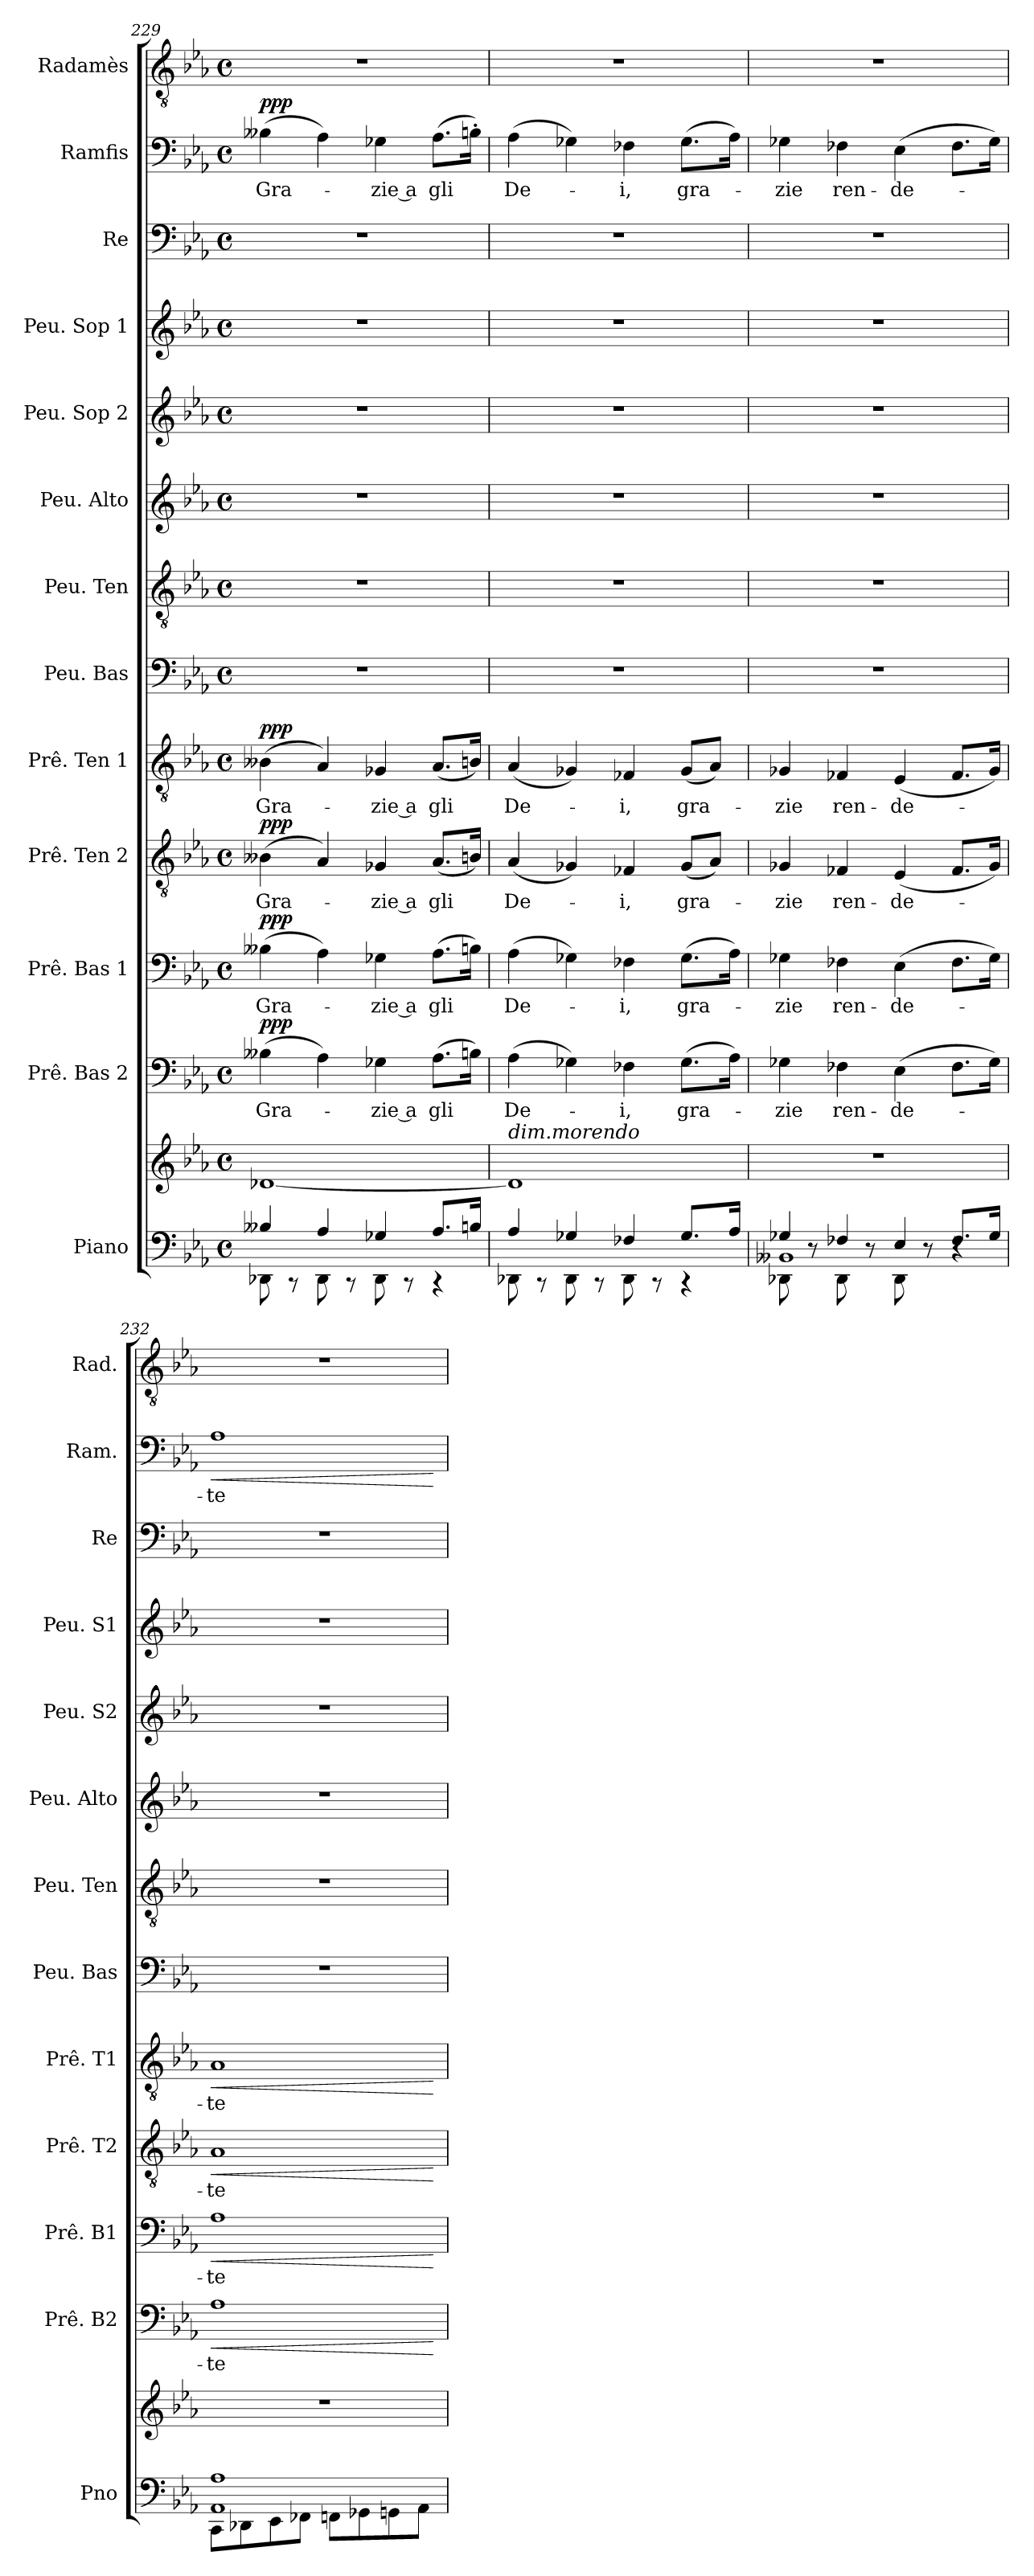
**kern	**kern	**dynam	**kern	**text	**dynam	**kern	**text	**dynam	**kern	**text	**dynam	**kern	**text	**dynam	**kern	**kern	**kern	**kern	**kern	**kern	**kern	**text	**dynam	**kern
*part13	*part13	*part13	*part12	*part12	*part12	*part11	*part11	*part11	*part10	*part10	*part10	*part9	*part9	*part9	*part8	*part7	*part6	*part5	*part4	*part3	*part2	*part2	*part2	*part1
*staff14	*staff13	*staff13/14	*staff12	*staff12	*staff12	*staff11	*staff11	*staff11	*staff10	*staff10	*staff10	*staff9	*staff9	*staff9	*staff8	*staff7	*staff6	*staff5	*staff4	*staff3	*staff2	*staff2	*staff2	*staff1
*I"Piano	*	*	*I"Prê. Bas 2	*	*	*I"Prê. Bas 1	*	*	*I"Prê. Ten 2	*	*	*I"Prê. Ten 1	*	*	*I"Peu. Bas	*I"Peu. Ten	*I"Peu. Alto	*I"Peu. Sop 2	*I"Peu. Sop 1	*I"Re	*I"Ramfis	*	*	*I"Radamès
*I'Pno	*	*	*I'Prê. B2	*	*	*I'Prê. B1	*	*	*I'Prê. T2	*	*	*I'Prê. T1	*	*	*I'Peu. Bas	*I'Peu. Ten	*I'Peu. Alto	*I'Peu. S2	*I'Peu. S1	*I'Re	*I'Ram.	*	*	*I'Rad.
!!LO:PB:g=z
*clefF4	*clefG2	*	*clefF4	*	*	*clefF4	*	*	*clefGv2	*	*	*clefGv2	*	*	*clefF4	*clefGv2	*clefG2	*clefG2	*clefG2	*clefF4	*clefF4	*	*	*clefGv2
*k[b-e-a-]	*k[b-e-a-]	*	*k[b-e-a-]	*	*	*k[b-e-a-]	*	*	*k[b-e-a-]	*	*	*k[b-e-a-]	*	*	*k[b-e-a-]	*k[b-e-a-]	*k[b-e-a-]	*k[b-e-a-]	*k[b-e-a-]	*k[b-e-a-]	*k[b-e-a-]	*	*	*k[b-e-a-]
*M4/4	*M4/4	*	*M4/4	*	*	*M4/4	*	*	*M4/4	*	*	*M4/4	*	*	*M4/4	*M4/4	*M4/4	*M4/4	*M4/4	*M4/4	*M4/4	*	*	*M4/4
*met(c)	*met(c)	*	*met(c)	*	*	*met(c)	*	*	*met(c)	*	*	*met(c)	*	*	*met(c)	*met(c)	*met(c)	*met(c)	*met(c)	*met(c)	*met(c)	*	*	*met(c)
=229	=229	=229	=229	=229	=229	=229	=229	=229	=229	=229	=229	=229	=229	=229	=229	=229	=229	=229	=229	=229	=229	=229	=229	=229
*^	*	*	*	*	*	*	*	*	*	*	*	*	*	*	*	*	*	*	*	*	*	*	*	*
!	!	!	!LO:DY:a=2	!	!LO:LY:b:color=#0055FF	!	!	!LO:LY:b:color=#0055FF	!	!	!LO:LY:b:color=#0055FF	!	!	!LO:LY:b:color=#0055FF	!	!	!	!	!	!	!	!	!LO:LY:b:color=#0055FF	!	!
!	!	!	!LO:DY:n=1:a	!	!	!LO:DY:a	!	!	!LO:DY:a	!	!	!LO:DY:a	!	!	!LO:DY:a	!	!	!	!	!	!	!	!	!LO:DY:a	!
4B--X/	8DD-X\	[1d-X	ppp f	(>4B--X\	Gra-	ppp	(>4B--X\	Gra-	ppp	(>4B--X\	Gra-	ppp	(>4B--X\	Gra-	ppp	1r	1r	1r	1r	1r	1r	(>4B--X\	Gra-	ppp	1r
.	8r	.	.	.	.	.	.	.	.	.	.	.	.	.	.	.	.	.	.	.	.	.	.	.	.
4A-/	8DD-\	.	.	4A-\)	.	.	4A-\)	.	.	4A-/)	.	.	4A-/)	.	.	.	.	.	.	.	.	4A-\)	.	.	.
.	8r	.	.	.	.	.	.	.	.	.	.	.	.	.	.	.	.	.	.	.	.	.	.	.	.
!	!	!	!	!	!LO:LY:b:color=#0055FF	!	!	!LO:LY:b:color=#0055FF	!	!	!LO:LY:b:color=#0055FF	!	!	!LO:LY:b:color=#0055FF	!	!	!	!	!	!	!	!	!LO:LY:b:color=#0055FF	!	!
4G-X/	8DD-\	.	.	4G-X\	-zie a	.	4G-X\	-zie a	.	4G-X/	-zie a	.	4G-X/	-zie a	.	.	.	.	.	.	.	4G-X\	-zie a	.	.
.	8r	.	.	.	.	.	.	.	.	.	.	.	.	.	.	.	.	.	.	.	.	.	.	.	.
!	!	!	!	!	!LO:LY:b:color=#0055FF	!	!	!LO:LY:b:color=#0055FF	!	!	!LO:LY:b:color=#0055FF	!	!	!LO:LY:b:color=#0055FF	!	!	!	!	!	!	!	!	!LO:LY:b:color=#0055FF	!	!
8.A-/L	4r	.	.	(>8.A-\L	gli	.	(>8.A-\L	gli	.	(<8.A-/L	gli	.	(<8.A-/L	gli	.	.	.	.	.	.	.	(>8.A-\L	gli	.	.
16Bn/Jk	.	.	.	16Bn\Jk)	.	.	16Bn\Jk)	.	.	16Bn/Jk)	.	.	16Bn/Jk)	.	.	.	.	.	.	.	.	16Bn'\Jk)	.	.	.
=230	=230	=230	=230	=230	=230	=230	=230	=230	=230	=230	=230	=230	=230	=230	=230	=230	=230	=230	=230	=230	=230	=230	=230	=230	=230
!	!	!LO:TX:a:i:t=dim.morendo	!	!	!	!	!	!	!	!	!	!	!	!	!	!	!	!	!	!	!	!	!	!	!
!	!	!	!	!	!LO:LY:b:color=#0055FF	!	!	!LO:LY:b:color=#0055FF	!	!	!LO:LY:b:color=#0055FF	!	!	!LO:LY:b:color=#0055FF	!	!	!	!	!	!	!	!	!LO:LY:b:color=#0055FF	!	!
4A-/	8DD-X\	1d-]	.	(>4A-\	De-	.	(>4A-\	De-	.	(<4A-/	De-	.	(<4A-/	De-	.	1r	1r	1r	1r	1r	1r	(>4A-\	De-	.	1r
.	8r	.	.	.	.	.	.	.	.	.	.	.	.	.	.	.	.	.	.	.	.	.	.	.	.
4G-X/	8DD-\	.	.	4G-X\)	.	.	4G-X\)	.	.	4G-X/)	.	.	4G-X/)	.	.	.	.	.	.	.	.	4G-X\)	.	.	.
.	8r	.	.	.	.	.	.	.	.	.	.	.	.	.	.	.	.	.	.	.	.	.	.	.	.
!	!	!	!	!	!LO:LY:b:color=#0055FF	!	!	!LO:LY:b:color=#0055FF	!	!	!LO:LY:b:color=#0055FF	!	!	!LO:LY:b:color=#0055FF	!	!	!	!	!	!	!	!	!LO:LY:b:color=#0055FF	!	!
4F-X/	8DD-\	.	.	4F-X\	-i,	.	4F-X\	-i,	.	4F-X/	-i,	.	4F-X/	-i,	.	.	.	.	.	.	.	4F-X\	-i,	.	.
.	8r	.	.	.	.	.	.	.	.	.	.	.	.	.	.	.	.	.	.	.	.	.	.	.	.
!	!	!	!	!	!LO:LY:b:color=#0055FF	!	!	!LO:LY:b:color=#0055FF	!	!	!LO:LY:b:color=#0055FF	!	!	!LO:LY:b:color=#0055FF	!	!	!	!	!	!	!	!	!LO:LY:b:color=#0055FF	!	!
8.G-/L	4r	.	.	(>8.G-\L	gra-	.	(>8.G-\L	gra-	.	(<8G-/L	gra-	.	(<8G-/L	gra-	.	.	.	.	.	.	.	(>8.G-\L	gra-	.	.
.	.	.	.	.	.	.	.	.	.	8A-/J)	.	.	8A-/J)	.	.	.	.	.	.	.	.	.	.	.	.
16A-/Jk	.	.	.	16A-\Jk)	.	.	16A-\Jk)	.	.	.	.	.	.	.	.	.	.	.	.	.	.	16A-\Jk)	.	.	.
=231	=231	=231	=231	=231	=231	=231	=231	=231	=231	=231	=231	=231	=231	=231	=231	=231	=231	=231	=231	=231	=231	=231	=231	=231	=231
*	*^	*	*	*	*	*	*	*	*	*	*	*	*	*	*	*	*	*	*	*	*	*	*	*	*
!	!	!	!	!	!	!LO:LY:b:color=#0055FF	!	!	!LO:LY:b:color=#0055FF	!	!	!LO:LY:b:color=#0055FF	!	!	!LO:LY:b:color=#0055FF	!	!	!	!	!	!	!	!	!LO:LY:b:color=#0055FF	!	!
4G-X/	8DD-X\	1BB--X	1r	.	4G-X\	-zie	.	4G-X\	-zie	.	4G-X/	-zie	.	4G-X/	-zie	.	1r	1r	1r	1r	1r	1r	4G-X\	-zie	.	1r
.	8r	.	.	.	.	.	.	.	.	.	.	.	.	.	.	.	.	.	.	.	.	.	.	.	.	.
!	!	!	!	!	!	!LO:LY:b:color=#0055FF	!	!	!LO:LY:b:color=#0055FF	!	!	!LO:LY:b:color=#0055FF	!	!	!LO:LY:b:color=#0055FF	!	!	!	!	!	!	!	!	!LO:LY:b:color=#0055FF	!	!
4F-X/	8DD-\	.	.	.	4F-X\	ren-	.	4F-X\	ren-	.	4F-X/	ren-	.	4F-X/	ren-	.	.	.	.	.	.	.	4F-X\	ren-	.	.
.	8r	.	.	.	.	.	.	.	.	.	.	.	.	.	.	.	.	.	.	.	.	.	.	.	.	.
!	!	!	!	!	!	!LO:LY:b:color=#0055FF	!	!	!LO:LY:b:color=#0055FF	!	!	!LO:LY:b:color=#0055FF	!	!	!LO:LY:b:color=#0055FF	!	!	!	!	!	!	!	!	!LO:LY:b:color=#0055FF	!	!
4E-/	8DD-\	.	.	.	(>4E-\	-de-	.	(>4E-\	-de-	.	(<4E-/	-de-	.	(<4E-/	-de-	.	.	.	.	.	.	.	(>4E-\	-de-	.	.
.	8r	.	.	.	.	.	.	.	.	.	.	.	.	.	.	.	.	.	.	.	.	.	.	.	.	.
8.F-/L	4r	.	.	.	8.F-\L	.	.	8.F-\L	.	.	8.F-/L	.	.	8.F-/L	.	.	.	.	.	.	.	.	8.F-\L	.	.	.
16G-/Jk	.	.	.	.	16G-\Jk)	.	.	16G-\Jk)	.	.	16G-/Jk)	.	.	16G-/Jk)	.	.	.	.	.	.	.	.	16G-\Jk)	.	.	.
*	*v	*v	*	*	*	*	*	*	*	*	*	*	*	*	*	*	*	*	*	*	*	*	*	*	*	*
=232	=232	=232	=232	=232	=232	=232	=232	=232	=232	=232	=232	=232	=232	=232	=232	=232	=232	=232	=232	=232	=232	=232	=232	=232	=232
!	!	!	!	!	!LO:LY:b:color=#0055FF	!LO:HP:b	!	!LO:LY:b:color=#0055FF	!LO:HP:b	!	!LO:LY:b:color=#0055FF	!LO:HP:b	!	!LO:LY:b:color=#0055FF	!LO:HP:b	!	!	!	!	!	!	!	!LO:LY:b:color=#0055FF	!LO:HP:b	!
1AA- 1A-	8CC\L	1r	.	1A-	-te	<	1A-	-te	<	1A-	-te	<	1A-	-te	<	1r	1r	1r	1r	1r	1r	1A-	-te	<	1r
.	8DD-X\	.	.	.	.	.	.	.	.	.	.	.	.	.	.	.	.	.	.	.	.	.	.	.	.
.	8EE-\	.	.	.	.	.	.	.	.	.	.	.	.	.	.	.	.	.	.	.	.	.	.	.	.
.	8FF-X\J	.	.	.	.	.	.	.	.	.	.	.	.	.	.	.	.	.	.	.	.	.	.	.	.
.	8FFn\L	.	.	.	.	.	.	.	.	.	.	.	.	.	.	.	.	.	.	.	.	.	.	.	.
.	8GG-X\	.	.	.	.	.	.	.	.	.	.	.	.	.	.	.	.	.	.	.	.	.	.	.	.
.	8GGn\	.	.	.	.	.	.	.	.	.	.	.	.	.	.	.	.	.	.	.	.	.	.	.	.
.	8AA-\J	.	.	.	.	.	.	.	.	.	.	.	.	.	.	.	.	.	.	.	.	.	.	.	.
*v	*v	*	*	*	*	*	*	*	*	*	*	*	*	*	*	*	*	*	*	*	*	*	*	*	*
.	.	.	.	.	[	.	.	[	.	.	[	.	.	[	.	.	.	.	.	.	.	.	[	.
=	=	=	=	=	=	=	=	=	=	=	=	=	=	=	=	=	=	=	=	=	=	=	=	=
*-	*-	*-	*-	*-	*-	*-	*-	*-	*-	*-	*-	*-	*-	*-	*-	*-	*-	*-	*-	*-	*-	*-	*-	*-
